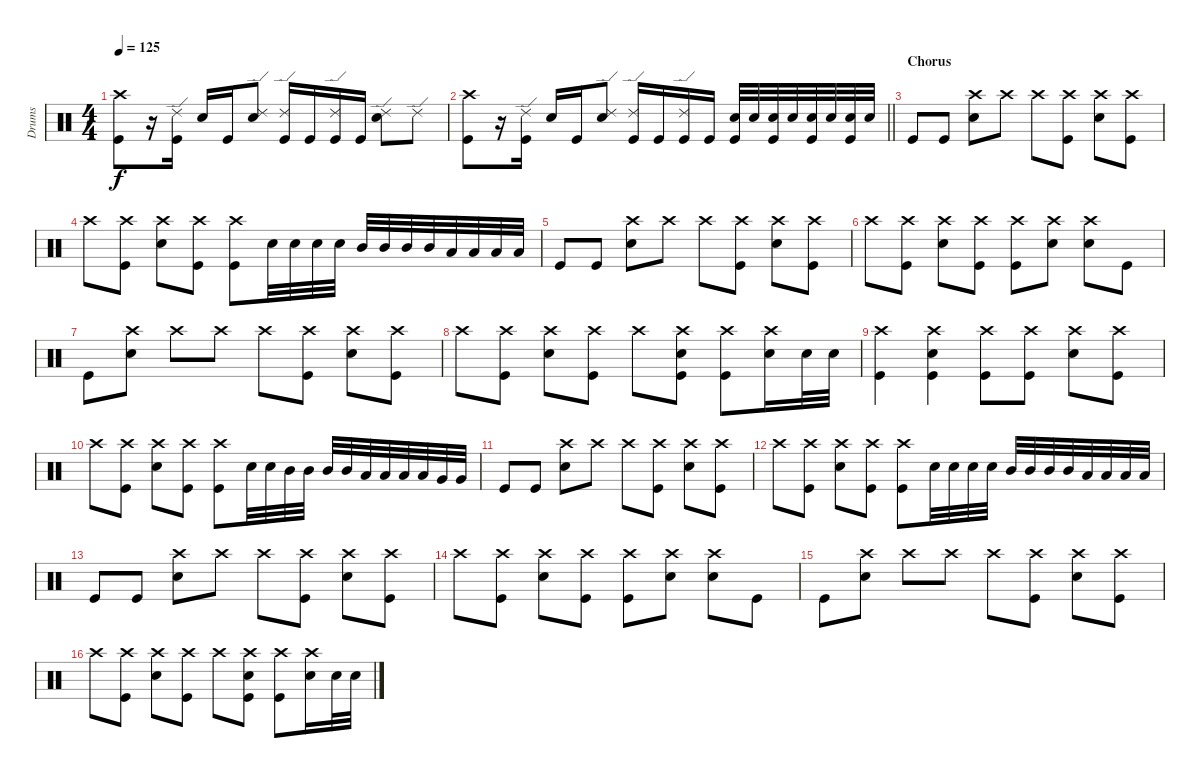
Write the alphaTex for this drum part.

\track ("Drums" "Drums") {instrument percussion}
\staff {score}
\articulation defaults
\ts (4 4)
\tempo 125
\clef neutral
\ks c
("Crash high (hit)" "Kick (hit)").8{dy f} r.16 ("Ride (edge) 2" "Kick (hit)").16 "Snare (hit) 2".16 "Kick (hit)".16 ("Ride (edge) 2" "Snare (hit) 2").8 ("Ride (edge) 2" "Kick (hit)").16 "Kick (hit)".16 ("Ride (edge) 2" "Kick (hit)").16 "Kick (hit)".16 ("Ride (edge) 2" "Snare (hit) 2").8 "Ride (edge) 2".8 |
\barLineRight lightlight
("Crash high (hit)" "Kick (hit)").8 r.16 ("Ride (edge) 2" "Kick (hit)").16 "Snare (hit) 2".16 "Kick (hit)".16 ("Ride (edge) 2" "Snare (hit) 2").8 ("Ride (edge) 2" "Kick (hit)").16 "Kick (hit)".16 ("Ride (edge) 2" "Kick (hit)").16 "Kick (hit)".16 ("Snare (hit) 2" "Kick (hit)").32 "Snare (hit) 2".32 ("Snare (hit) 2" "Kick (hit)").32 "Snare (hit) 2".32 ("Snare (hit) 2" "Kick (hit)").32 "Snare (hit) 2".32 ("Snare (hit) 2" "Kick (hit)").32 "Snare (hit) 2".32 |
\section ("" "Chorus")
"Kick (hit)".8 "Kick (hit)".8 ("Crash high (hit)" "Snare (hit) 2").8 "Crash high (hit)".8 "Crash high (hit)".8 ("Crash high (hit)" "Kick (hit)").8 ("Crash high (hit)" "Snare (hit) 2").8 ("Crash high (hit)" "Kick (hit)").8 |
"Crash high (hit)".8 ("Crash high (hit)" "Kick (hit)").8 ("Crash high (hit)" "Snare (hit) 2").8 ("Crash high (hit)" "Kick (hit)").8 ("Crash high (hit)" "Kick (hit)").8 "Snare (hit) 2".32 "Snare (hit) 2".32 "Snare (hit) 2".32 "Snare (hit) 2".32 "Mid Tom (hit)".32 "Mid Tom (hit)".32 "Mid Tom (hit)".32 "Mid Tom (hit)".32 "Low Tom (hit)".32 "Low Tom (hit)".32 "Low Tom (hit)".32 "Low Tom (hit)".32 |
"Kick (hit)".8 "Kick (hit)".8 ("Crash high (hit)" "Snare (hit) 2").8 "Crash high (hit)".8 "Crash high (hit)".8 ("Crash high (hit)" "Kick (hit)").8 ("Crash high (hit)" "Snare (hit) 2").8 ("Crash high (hit)" "Kick (hit)").8 |
"Crash high (hit)".8 ("Crash high (hit)" "Kick (hit)").8 ("Crash high (hit)" "Snare (hit) 2").8 ("Crash high (hit)" "Kick (hit)").8 ("Crash high (hit)" "Kick (hit)").8 ("Crash high (hit)" "Snare (hit) 2").8 ("Crash high (hit)" "Snare (hit) 2").8 "Kick (hit)".8 |
"Kick (hit)".8 ("Crash high (hit)" "Snare (hit) 2").8 "Crash high (hit)".8 "Crash high (hit)".8 "Crash high (hit)".8 ("Crash high (hit)" "Kick (hit)").8 ("Crash high (hit)" "Snare (hit) 2").8 ("Crash high (hit)" "Kick (hit)").8 |
"Crash high (hit)".8 ("Crash high (hit)" "Kick (hit)").8 ("Crash high (hit)" "Snare (hit) 2").8 ("Crash high (hit)" "Kick (hit)").8 "Crash high (hit)".8 ("Crash high (hit)" "Snare (hit) 2" "Kick (hit)").8 ("Crash high (hit)" "Kick (hit)").8 ("Crash high (hit)" "Snare (hit) 2").16 "Snare (hit) 2".32 "Snare (hit) 2".32 |
("Crash high (hit)" "Kick (hit)").4 ("Crash high (hit)" "Snare (hit) 2" "Kick (hit)").4 ("Crash high (hit)" "Kick (hit)").8 ("Crash high (hit)" "Kick (hit)").8 ("Crash high (hit)" "Snare (hit) 2").8 ("Crash high (hit)" "Kick (hit)").8 |
"Crash high (hit)".8 ("Crash high (hit)" "Kick (hit)").8 ("Crash high (hit)" "Snare (hit) 2").8 ("Crash high (hit)" "Kick (hit)").8 ("Crash high (hit)" "Kick (hit)").8 "Snare (hit) 2".32 "Snare (hit) 2".32 "Mid Tom (hit)".32 "Mid Tom (hit)".32 "Mid Tom (hit)".32 "Mid Tom (hit)".32 "Low Tom (hit)".32 "Low Tom (hit)".32 "Low Tom (hit)".32 "Low Tom (hit)".32 "Very Low Tom (hit)".32 "Very Low Tom (hit)".32 |
"Kick (hit)".8 "Kick (hit)".8 ("Crash high (hit)" "Snare (hit) 2").8 "Crash high (hit)".8 "Crash high (hit)".8 ("Crash high (hit)" "Kick (hit)").8 ("Crash high (hit)" "Snare (hit) 2").8 ("Crash high (hit)" "Kick (hit)").8 |
"Crash high (hit)".8 ("Crash high (hit)" "Kick (hit)").8 ("Crash high (hit)" "Snare (hit) 2").8 ("Crash high (hit)" "Kick (hit)").8 ("Crash high (hit)" "Kick (hit)").8 "Snare (hit) 2".32 "Snare (hit) 2".32 "Snare (hit) 2".32 "Snare (hit) 2".32 "Mid Tom (hit)".32 "Mid Tom (hit)".32 "Mid Tom (hit)".32 "Mid Tom (hit)".32 "Low Tom (hit)".32 "Low Tom (hit)".32 "Low Tom (hit)".32 "Low Tom (hit)".32 |
"Kick (hit)".8 "Kick (hit)".8 ("Crash high (hit)" "Snare (hit) 2").8 "Crash high (hit)".8 "Crash high (hit)".8 ("Crash high (hit)" "Kick (hit)").8 ("Crash high (hit)" "Snare (hit) 2").8 ("Crash high (hit)" "Kick (hit)").8 |
"Crash high (hit)".8 ("Crash high (hit)" "Kick (hit)").8 ("Crash high (hit)" "Snare (hit) 2").8 ("Crash high (hit)" "Kick (hit)").8 ("Crash high (hit)" "Kick (hit)").8 ("Crash high (hit)" "Snare (hit) 2").8 ("Crash high (hit)" "Snare (hit) 2").8 "Kick (hit)".8 |
"Kick (hit)".8 ("Crash high (hit)" "Snare (hit) 2").8 "Crash high (hit)".8 "Crash high (hit)".8 "Crash high (hit)".8 ("Crash high (hit)" "Kick (hit)").8 ("Crash high (hit)" "Snare (hit) 2").8 ("Crash high (hit)" "Kick (hit)").8 |
"Crash high (hit)".8 ("Crash high (hit)" "Kick (hit)").8 ("Crash high (hit)" "Snare (hit) 2").8 ("Crash high (hit)" "Kick (hit)").8 "Crash high (hit)".8 ("Crash high (hit)" "Snare (hit) 2" "Kick (hit)").8 ("Crash high (hit)" "Kick (hit)").8 ("Crash high (hit)" "Snare (hit) 2").16 "Snare (hit) 2".32 "Snare (hit) 2".32
